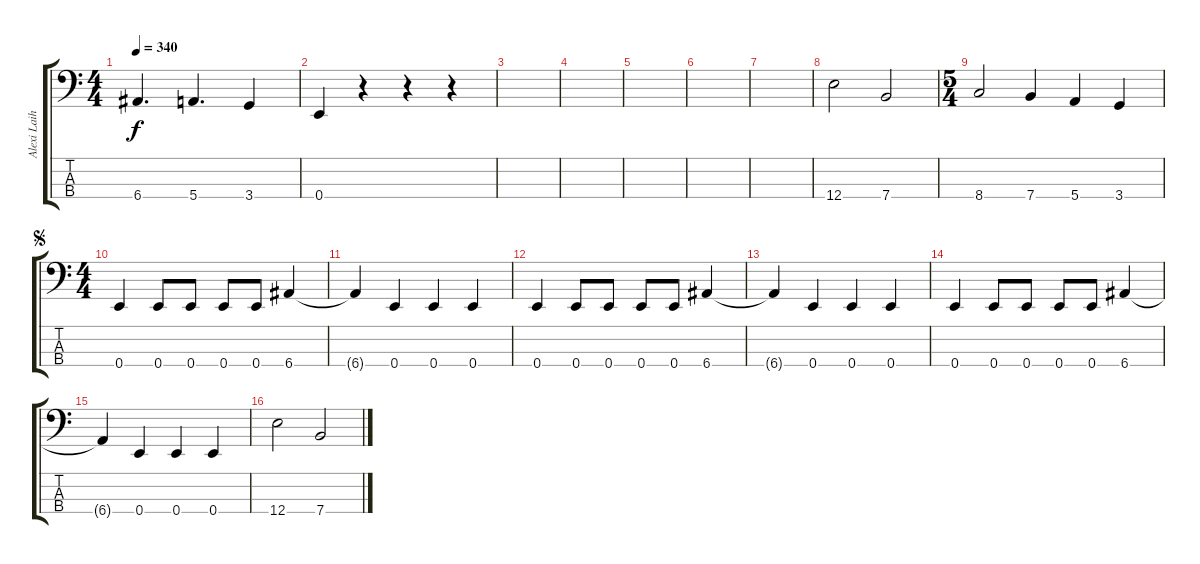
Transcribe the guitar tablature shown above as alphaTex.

\track ("Alexi Laiho Bass" "Alexi Laih") {instrument electricbasspick}
\staff {score tabs}
\tuning (G2 D2 A1 E1) {hide}
\ts (4 4)
\tempo 340
\clef f4
\ks c
6.4.4{d dy f} 5.4.4{d} 3.4.4 |
0.4.4 r.4 r.4 r.4 |
|
|
|
|
|
12.4.2 7.4.2 |
\ts (5 4)
8.4.2 7.4.4 5.4.4 3.4.4 |
\ts (4 4)
\jump segno
0.4.4 0.4.8 0.4.8 0.4.8 0.4.8 6.4.4 |
6.4{t}.4 0.4.4 0.4.4 0.4.4 |
0.4.4 0.4.8 0.4.8 0.4.8 0.4.8 6.4.4 |
6.4{t}.4 0.4.4 0.4.4 0.4.4 |
0.4.4 0.4.8 0.4.8 0.4.8 0.4.8 6.4.4 |
6.4{t}.4 0.4.4 0.4.4 0.4.4 |
12.4.2 7.4.2
